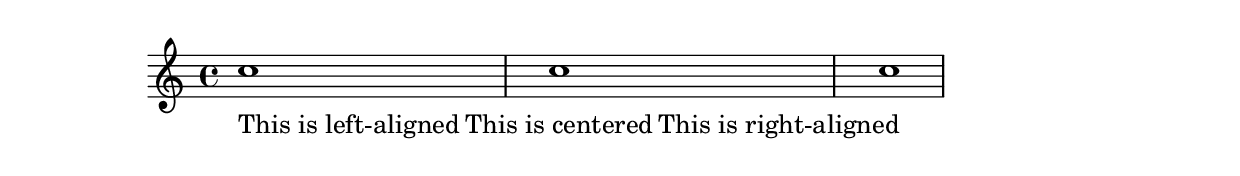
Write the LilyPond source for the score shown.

%% Do not edit this file; it is auto-generated from LSR http://lsr.dsi.unimi.it
%% This file is in the public domain.
\version "2.11.38"

\header {
  lsrtags = "text, vocal-music"
 texidoc = "
You can specify different horizontal alignment for your lyrics, by
overriding the @code{self-alignment-X} property of the @code{LyricText}
object. @code{#-1} is left, @code{#0} is center and @code{#1} is right;
however, you can use @code{#LEFT}, @code{#CENTER} and @code{#RIGHT} as
well. 
" }
% begin verbatim
\relative c'' {
  c1 c c
}
\addlyrics {
  \once \override LyricText #'self-alignment-X = #LEFT "This is left-aligned" 
  \once \override LyricText #'self-alignment-X = #CENTER "This is centered" 
  \once \override LyricText #'self-alignment-X = #1 "This is right-aligned"  
}
